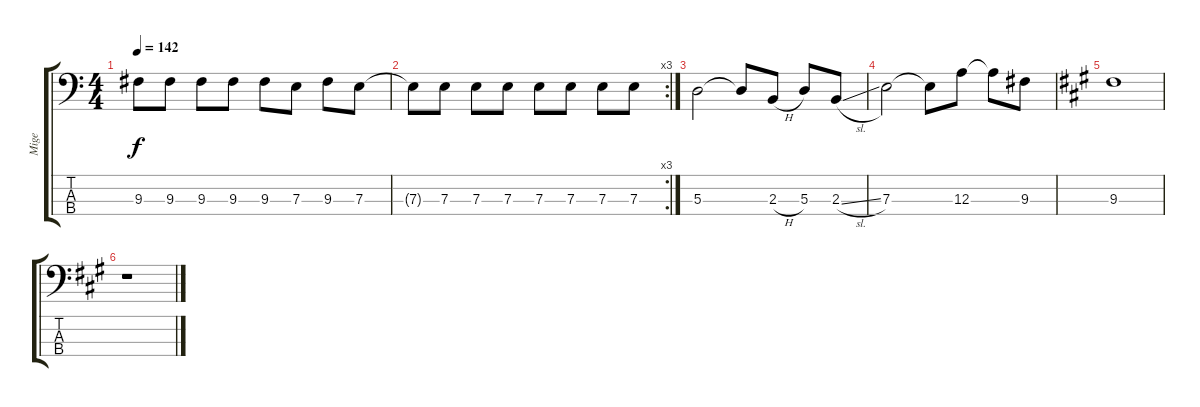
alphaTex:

\track ("Mige" "Mige") {instrument electricbassfinger}
\staff {score tabs}
\tuning (G2 D2 A1 E1) {hide}
\ts (4 4)
\tempo 142
\clef f4
\ks c
9.3{t}.8{dy f} 9.3.8 9.3.8 9.3.8 9.3.8 7.3.8 9.3.8 7.3.8 |
\rc 3
7.3{t}.8 7.3.8 7.3.8 7.3.8 7.3.8 7.3.8 7.3.8 7.3.8 |
5.3.2 5.3{t}.8 2.3{h}.8 5.3.8 2.3{sl}.8 |
7.3.2 7.3{t}.8 12.3.8 12.3{t}.8 9.3.8 |
\ks a
9.3.1 |
r.1
